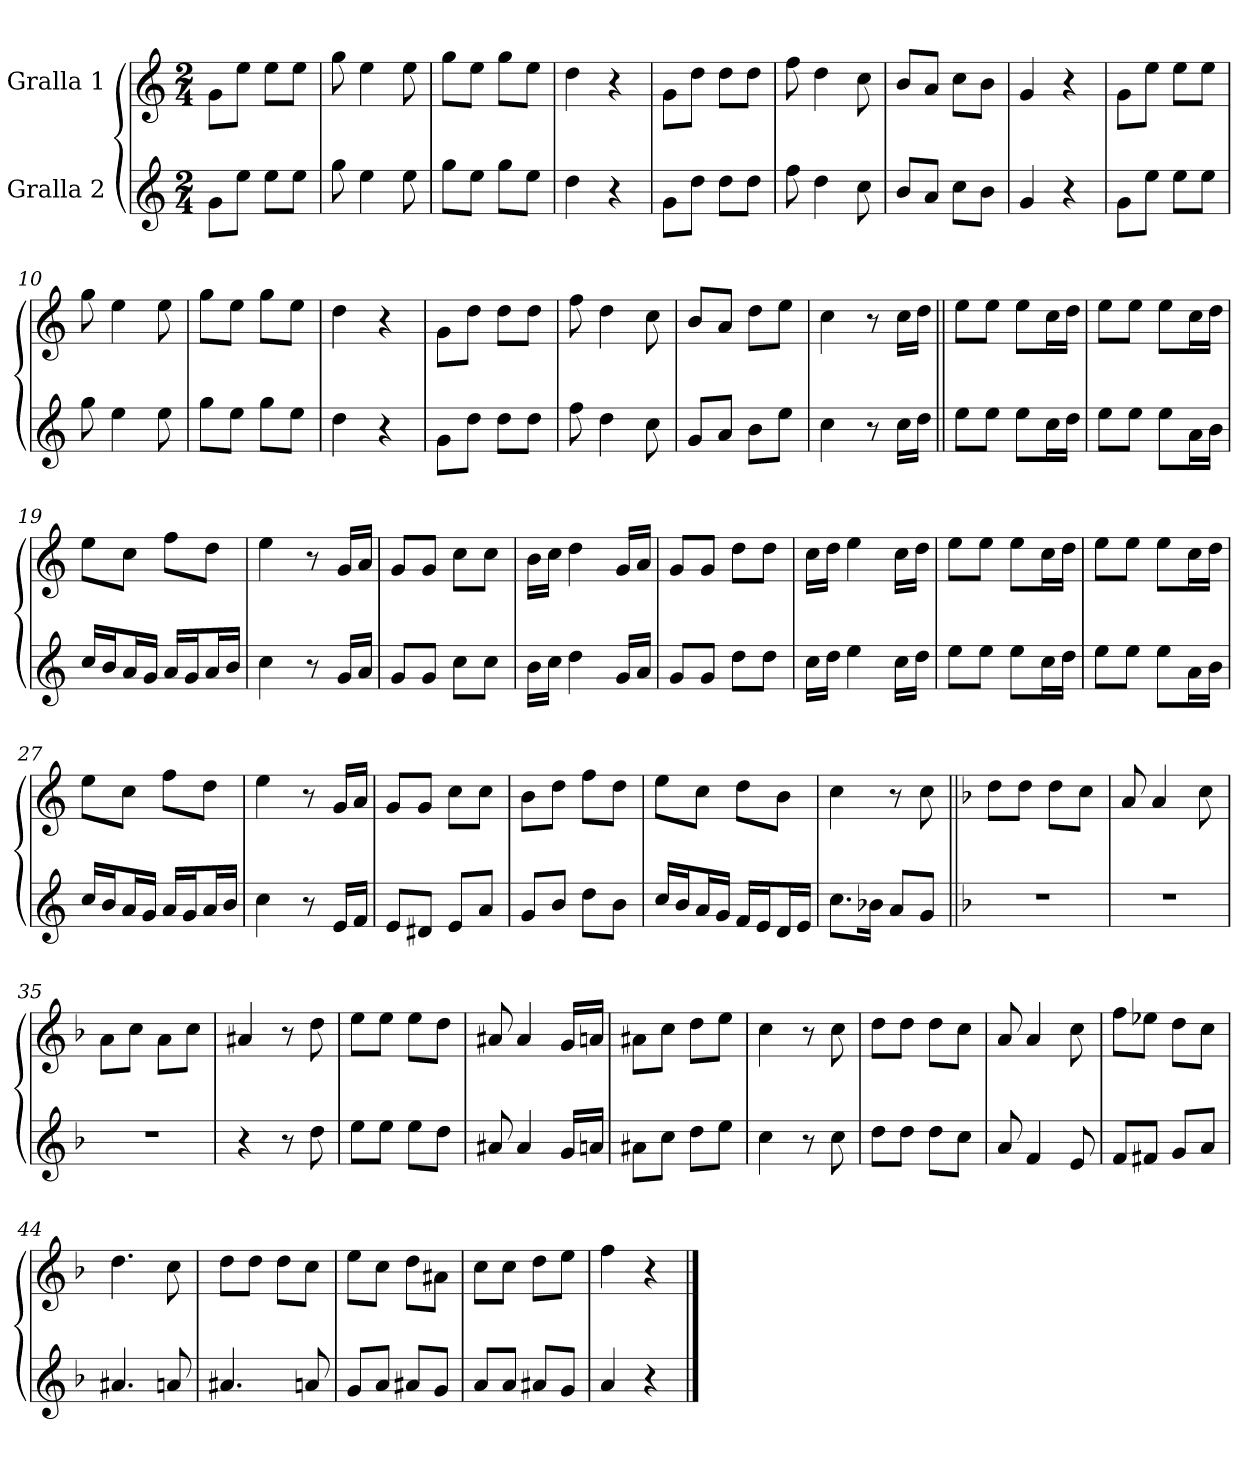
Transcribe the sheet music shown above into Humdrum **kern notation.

**kern	**kern
*part2	*part1
*staff2	*staff1
*I"Gralla 2	*I"Gralla 1
*clefG2	*clefG2
*k[]	*k[]
*M2/4	*M2/4
=1	=1
8g\L	8g\L
8ee\J	8ee\J
*	*MM120
8ee\L	8ee\L
8ee\J	8ee\J
=2	=2
8gg	8gg
4ee	4ee
8ee	8ee
=3	=3
8gg\L	8gg\L
8ee\J	8ee\J
8gg\L	8gg\L
8ee\J	8ee\J
=4	=4
4dd	4dd
4r	4r
=5	=5
8g\L	8g\L
8dd\J	8dd\J
8dd\L	8dd\L
8dd\J	8dd\J
=6	=6
8ff	8ff
4dd	4dd
8cc	8cc
=7	=7
8b/L	8b/L
8a/J	8a/J
8cc\L	8cc\L
8b\J	8b\J
=8	=8
4g	4g
4r	4r
=9	=9
8g\L	8g\L
8ee\J	8ee\J
8ee\L	8ee\L
8ee\J	8ee\J
=10	=10
8gg	8gg
4ee	4ee
8ee	8ee
=11	=11
8gg\L	8gg\L
8ee\J	8ee\J
8gg\L	8gg\L
8ee\J	8ee\J
=12	=12
4dd	4dd
4r	4r
=13	=13
8g\L	8g\L
8dd\J	8dd\J
8dd\L	8dd\L
8dd\J	8dd\J
=14	=14
8ff	8ff
4dd	4dd
8cc	8cc
=15	=15
8g/L	8b/L
8a/J	8a/J
8b\L	8dd\L
8ee\J	8ee\J
=16	=16
4cc	4cc
8r	8r
16cc\LL	16cc\LL
16dd\JJ	16dd\JJ
=17||	=17||
8ee\L	8ee\L
8ee\J	8ee\J
8ee\L	8ee\L
16cc\L	16cc\L
16dd\JJ	16dd\JJ
=18	=18
8ee\L	8ee\L
8ee\J	8ee\J
8ee\L	8ee\L
16a\L	16cc\L
16b\JJ	16dd\JJ
=19	=19
16cc/LL	8ee\L
16b/J	.
16a/L	8cc\J
16g/JJ	.
16a/LL	8ff\L
16g/J	.
16a/L	8dd\J
16b/JJ	.
=20	=20
4cc	4ee
8r	8r
16g/LL	16g/LL
16a/JJ	16a/JJ
=21	=21
8g/L	8g/L
8g/J	8g/J
8cc\L	8cc\L
8cc\J	8cc\J
=22	=22
16b\LL	16b\LL
16cc\JJ	16cc\JJ
4dd	4dd
16g/LL	16g/LL
16a/JJ	16a/JJ
=23	=23
8g/L	8g/L
8g/J	8g/J
8dd\L	8dd\L
8dd\J	8dd\J
=24	=24
16cc\LL	16cc\LL
16dd\JJ	16dd\JJ
4ee	4ee
16cc\LL	16cc\LL
16dd\JJ	16dd\JJ
=25	=25
8ee\L	8ee\L
8ee\J	8ee\J
8ee\L	8ee\L
16cc\L	16cc\L
16dd\JJ	16dd\JJ
=26	=26
8ee\L	8ee\L
8ee\J	8ee\J
8ee\L	8ee\L
16a\L	16cc\L
16b\JJ	16dd\JJ
=27	=27
16cc/LL	8ee\L
16b/J	.
16a/L	8cc\J
16g/JJ	.
16a/LL	8ff\L
16g/J	.
16a/L	8dd\J
16b/JJ	.
=28	=28
4cc	4ee
8r	8r
16e/LL	16g/LL
16f/JJ	16a/JJ
=29	=29
8e/L	8g/L
8d#/J	8g/J
8e/L	8cc\L
8a/J	8cc\J
=30	=30
8g/L	8b\L
8b/J	8dd\J
8dd\L	8ff\L
8b\J	8dd\J
=31	=31
16cc/LL	8ee\L
16b/J	.
16a/L	8cc\J
16g/JJ	.
16f/LL	8dd\L
16e/J	.
16d/L	8b\J
16e/JJ	.
=32	=32
8.cc\L	4cc
16b-\Jk	.
8a/L	8r
8g/J	8cc
=33||	=33||
*k[b-]	*k[b-]
2r	8dd\L
.	8dd\J
.	8dd\L
.	8cc\J
=34	=34
2r	8a
.	4a
.	8cc
=35	=35
2r	8a\L
.	8cc\J
.	8a\L
.	8cc\J
=36	=36
4r	4a#
8r	8r
8dd	8dd
=37	=37
8ee\L	8ee\L
8ee\J	8ee\J
8ee\L	8ee\L
8dd\J	8dd\J
=38	=38
8a#	8a#
4a#	4a#
16g/LL	16g/LL
16a/JJ	16a/JJ
=39	=39
8a#\L	8a#\L
8cc\J	8cc\J
8dd\L	8dd\L
8ee\J	8ee\J
=40	=40
4cc	4cc
8r	8r
8cc	8cc
=41	=41
8dd\L	8dd\L
8dd\J	8dd\J
8dd\L	8dd\L
8cc\J	8cc\J
=42	=42
8a	8a
4f	4a
8e	8cc
=43	=43
8f/L	8ff\L
8f#/J	8ee-\J
8g/L	8dd\L
8a/J	8cc\J
=44	=44
4.a#	4.dd
8a	8cc
=45	=45
4.a#	8dd\L
.	8dd\J
.	8dd\L
8a	8cc\J
=46	=46
8g/L	8ee\L
8a/J	8cc\J
8a#/L	8dd\L
8g/J	8a#\J
=47	=47
8a/L	8cc\L
8a/J	8cc\J
8a#/L	8dd\L
8g/J	8ee\J
=48	=48
4a	4ff
4r	4r
==	==
*-	*-
